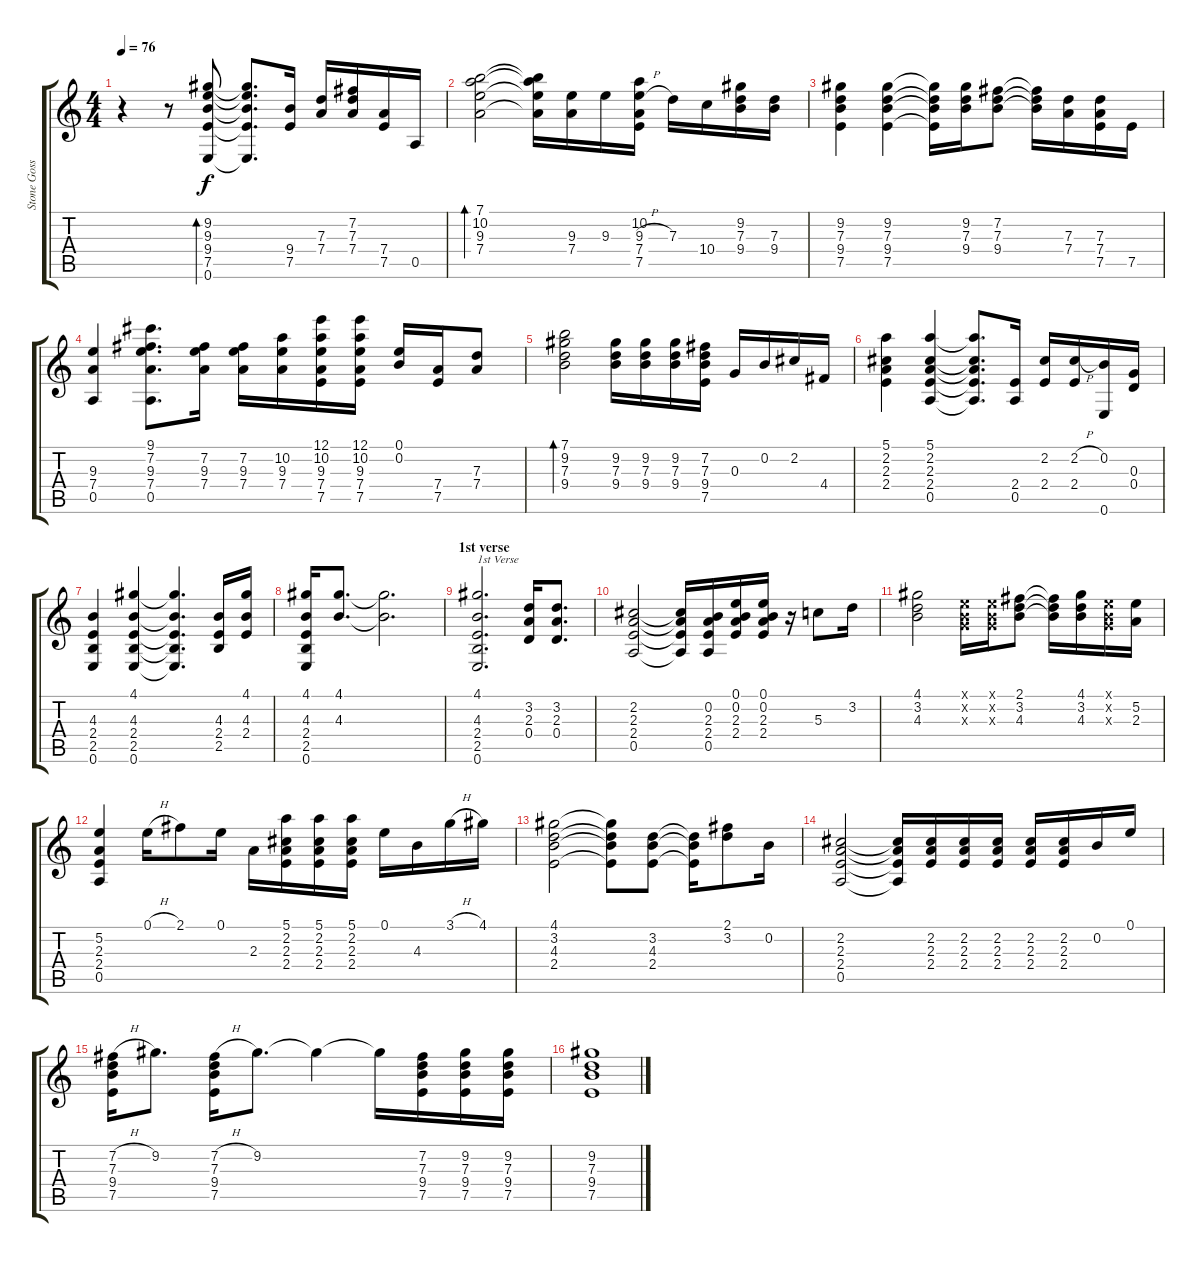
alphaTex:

\track ("Stone Gossard (Guitar)" "Stone Goss") {instrument electricguitarclean}
\staff {score tabs}
\tuning (E4 B3 G3 D3 A2 E2) {hide}
\ts (4 4)
\tempo 76
\clef g2
\ks c
r.4{dy f instrument electricguitarclean} r.8 (9.2 9.3 9.4 7.5 0.6).8{bd 60} (9.2{t} 9.3{t} 9.4{t} 7.5{t} 0.6{t}).8{d} (9.4 7.5).16 (7.3 7.4).16 (7.2 7.3 7.4).16 (7.4 7.5).16 0.5.16 |
(7.1 10.2 9.3 7.4).2{bd 60} (7.1{t} 10.2{t} 9.3{t} 7.4{t}).16 (9.3 7.4).16 9.3.16 (10.2 9.3{h} 7.4 7.5).16 7.3.16 10.4.16 (9.2 7.3 9.4).16 (7.3 9.4).16 |
(9.2 7.3 9.4 7.5).4 (9.2 7.3 9.4 7.5).4 (9.2{t} 7.3{t} 9.4{t} 7.5{t}).16 (9.2 7.3 9.4).16 (7.2 7.3 9.4).8 (7.2{t} 7.3{t} 9.4{t}).16 (7.3 7.4).16 (7.3 7.4 7.5).16 7.5.16 |
(9.3 7.4 0.5).4 (9.1 7.2 9.3 7.4 0.5).8{d} (7.2 9.3 7.4).16 (7.2 9.3 7.4).16 (10.2 9.3 7.4).16 (12.1 10.2 9.3 7.4 7.5).16 (12.1 10.2 9.3 7.4 7.5).16 (0.1 0.2).16 (7.4 7.5).16 (7.3 7.4).8 |
(7.1 9.2 7.3 9.4).2{bd 60} (9.2 7.3 9.4).16 (9.2 7.3 9.4).16 (9.2 7.3 9.4).16 (7.2 7.3 9.4 7.5).16 0.3.16 0.2.16 2.2.16 4.4.16 |
(5.1 2.2 2.3 2.4).4 (5.1 2.2 2.3 2.4 0.5).4 (5.1{t} 2.2{t} 2.3{t} 2.4{t} 0.5{t}).8{d} (2.4 0.5).16 (2.2 2.4).16 (2.2{h} 2.4).16 (0.2 0.6).16 (0.3 0.4).16 |
(4.3 2.4 2.5 0.6).4 (4.1 4.3 2.4 2.5 0.6).4 (4.1{t} 4.3{t} 2.4{t} 2.5{t} 0.6{t}).4{d} (4.3 2.4 2.5).16 (4.1 4.3 2.4).16 |
(4.1 4.3 2.4 2.5 0.6).16 (4.1 4.3).8{d} (4.1{t} 4.3{t}).2{d} |
\section ("" "1st verse")
(4.1 4.3 2.4 2.5 0.6).2{d txt "1st Verse"} (3.2 2.3 0.4).16 (3.2 2.3 0.4).8{d} |
(2.2 2.3 2.4 0.5).2 (2.2{t} 2.3{t} 2.4{t} 0.5{t}).16 (0.2 2.3 2.4 0.5).16 (0.1 0.2 2.3 2.4).16 (0.1 0.2 2.3 2.4).16 r.16 5.3.8 3.2.16 |
(4.1 3.2 4.3).2 (0.1{x} 0.2{x} 0.3{x}).16 (0.1{x} 0.2{x} 0.3{x}).16 (2.1 3.2 4.3).8 (2.1{t} 3.2{t} 4.3{t}).16 (4.1 3.2 4.3).16 (0.1{x} 0.2{x} 0.3{x}).16 (5.2 2.3).16 |
(5.2 2.3 2.4 0.5).4 0.1{h}.16 2.1.8 0.1.16 2.3.16 (5.1 2.2 2.3 2.4).16 (5.1 2.2 2.3 2.4).16 (5.1 2.2 2.3 2.4).16 0.1.16 4.3.16 3.1{h}.16 4.1.16 |
(4.1 3.2 4.3 2.4).2 (4.1{t} 3.2{t} 4.3{t} 2.4{t}).8 (3.2 4.3 2.4).8 (3.2{t} 4.3{t} 2.4{t}).16 (2.1 3.2).8 0.2.16 |
(2.2 2.3 2.4 0.5).2 (2.2{t} 2.3{t} 2.4{t} 0.5{t}).16 (2.2 2.3 2.4).16 (2.2 2.3 2.4).16 (2.2 2.3 2.4).16 (2.2 2.3 2.4).16 (2.2 2.3 2.4).16 0.2.16 0.1.16 |
(7.2{h} 7.3 9.4 7.5).16 9.2.8{d} (7.2{h} 7.3 9.4 7.5).16 9.2.8{d} 9.2{t}.4 9.2{t}.16 (7.2 7.3 9.4 7.5).16 (9.2 7.3 9.4 7.5).16 (9.2 7.3 9.4 7.5).16 |
(9.2 7.3 9.4 7.5).1
